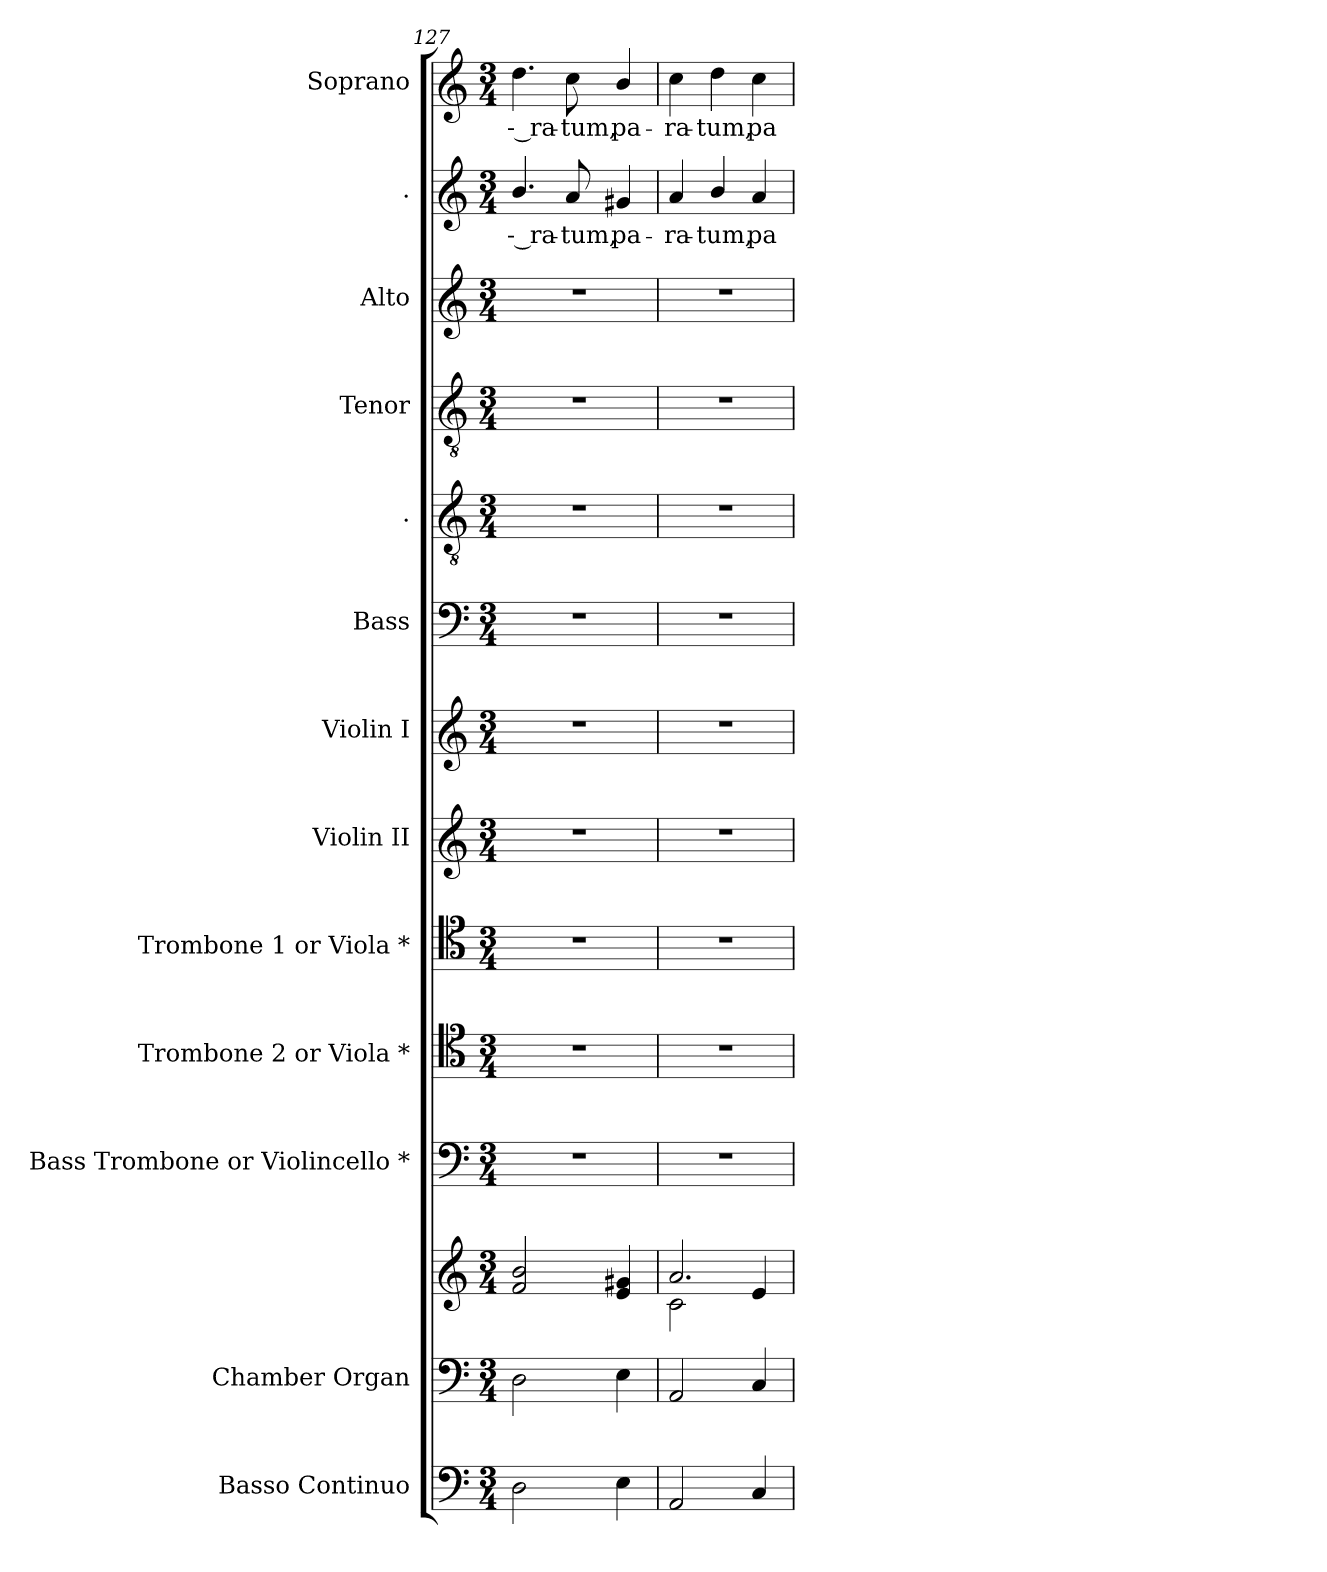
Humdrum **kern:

**kern	**kern	**kern	**kern	**kern	**kern	**kern	**kern	**kern	**kern	**kern	**kern	**kern	**text	**kern	**text
*part13	*part12	*part12	*part11	*part10	*part9	*part8	*part7	*part6	*part5	*part4	*part3	*part2	*part2	*part1	*part1
*staff14	*staff13	*staff12	*staff11	*staff10	*staff9	*staff8	*staff7	*staff6	*staff5	*staff4	*staff3	*staff2	*staff2	*staff1	*staff1
*I"Basso  Continuo	*I"Chamber  Organ	*	*I"Bass Trombone or Violincello *	*I"Trombone 2 or Viola *	*I"Trombone 1 or Viola *	*I"Violin II	*I"Violin I	*I"Bass	*I".	*I"Tenor	*I"Alto	*I".	*	*I"Soprano	*
*I'B Cont	*I'Org.	*	*I'B. Tbn.	*I'Tbn 2	*I'Tbn 1	*I'Vln. II	*I'Vln. I	*I'B.	*	*I'T,	*I'A.	*	*	*I'S.	*
!!LO:PB:g=z
*clefF4	*clefF4	*clefG2	*clefF4	*clefC4	*clefC4	*clefG2	*clefG2	*clefF4	*clefGv2	*clefGv2	*clefG2	*clefG2	*	*clefG2	*
*ITrd7c12	*	*	*	*	*	*	*	*	*ITrd7c12	*ITrd7c12	*	*	*	*	*
*k[]	*k[]	*k[]	*k[]	*k[]	*k[]	*k[]	*k[]	*k[]	*k[]	*k[]	*k[]	*k[]	*	*k[]	*
*C:	*C:	*C:	*C:	*C:	*C:	*C:	*C:	*C:	*C:	*C:	*C:	*C:	*	*C:	*
*M3/4	*M3/4	*M3/4	*M3/4	*M3/4	*M3/4	*M3/4	*M3/4	*M3/4	*M3/4	*M3/4	*M3/4	*M3/4	*	*M3/4	*
=127	=127	=127	=127	=127	=127	=127	=127	=127	=127	=127	=127	=127	=127	=127	=127
!	!	!	!LO:N:vis=1	!LO:N:vis=1	!LO:N:vis=1	!LO:N:vis=1	!LO:N:vis=1	!LO:N:vis=1	!LO:N:vis=1	!LO:N:vis=1	!LO:N:vis=1	!	!	!	!
!	!	!	!	!	!	!	!	!	!	!	!	!	!LO:LY:b:color=#000000	!	!
!	!	!	!	!	!	!	!	!	!	!	!	!	!	!	!LO:LY:b:color=#000000
2DDi\	2Di\	2fi/ 2bi	2.r	2.r	2.r	2.r	2.r	2.r	2.r	2.r	2.r	4.bi/	-- ra-	4.ddi\	-- ra-
!	!	!	!	!	!	!	!	!	!	!	!	!	!LO:LY:b:color=#000000	!	!
!	!	!	!	!	!	!	!	!	!	!	!	!	!	!	!LO:LY:b:color=#000000
.	.	.	.	.	.	.	.	.	.	.	.	8ai/	-tum,	8cci\	-tum,
!	!	!	!	!	!	!	!	!	!	!	!	!	!LO:LY:b:color=#000000	!	!
!	!	!	!	!	!	!	!	!	!	!	!	!	!	!	!LO:LY:b:color=#000000
4EEi\	4Ei\	4ei/ 4g#Xi	.	.	.	.	.	.	.	.	.	4g#Xi/	pa-	4bi/	pa-
=128	=128	=128	=128	=128	=128	=128	=128	=128	=128	=128	=128	=128	=128	=128	=128
*	*	*^	*	*	*	*	*	*	*	*	*	*	*	*	*
!	!	!	!	!LO:N:vis=1	!LO:N:vis=1	!LO:N:vis=1	!LO:N:vis=1	!LO:N:vis=1	!LO:N:vis=1	!LO:N:vis=1	!LO:N:vis=1	!LO:N:vis=1	!	!	!	!
!	!	!	!	!	!	!	!	!	!	!	!	!	!	!LO:LY:b:color=#000000	!	!
!	!	!	!	!	!	!	!	!	!	!	!	!	!	!	!	!LO:LY:b:color=#000000
2AAAi/	2AAi/	2.ai/	2ci\	2.r	2.r	2.r	2.r	2.r	2.r	2.r	2.r	2.r	4ai/	-ra-	4cci\	-ra-
!	!	!	!	!	!	!	!	!	!	!	!	!	!	!LO:LY:b:color=#000000	!	!
!	!	!	!	!	!	!	!	!	!	!	!	!	!	!	!	!LO:LY:b:color=#000000
.	.	.	.	.	.	.	.	.	.	.	.	.	4bi/	-tum,	4ddi\	-tum,
!	!	!	!	!	!	!	!	!	!	!	!	!	!	!LO:LY:b:color=#000000	!	!
!	!	!	!	!	!	!	!	!	!	!	!	!	!	!	!	!LO:LY:b:color=#000000
4CCi/	4Ci/	.	4ei/	.	.	.	.	.	.	.	.	.	4ai/	pa-	4cci\	pa-
*	*	*v	*v	*	*	*	*	*	*	*	*	*	*	*	*	*
=	=	=	=	=	=	=	=	=	=	=	=	=	=	=	=
*-	*-	*-	*-	*-	*-	*-	*-	*-	*-	*-	*-	*-	*-	*-	*-
